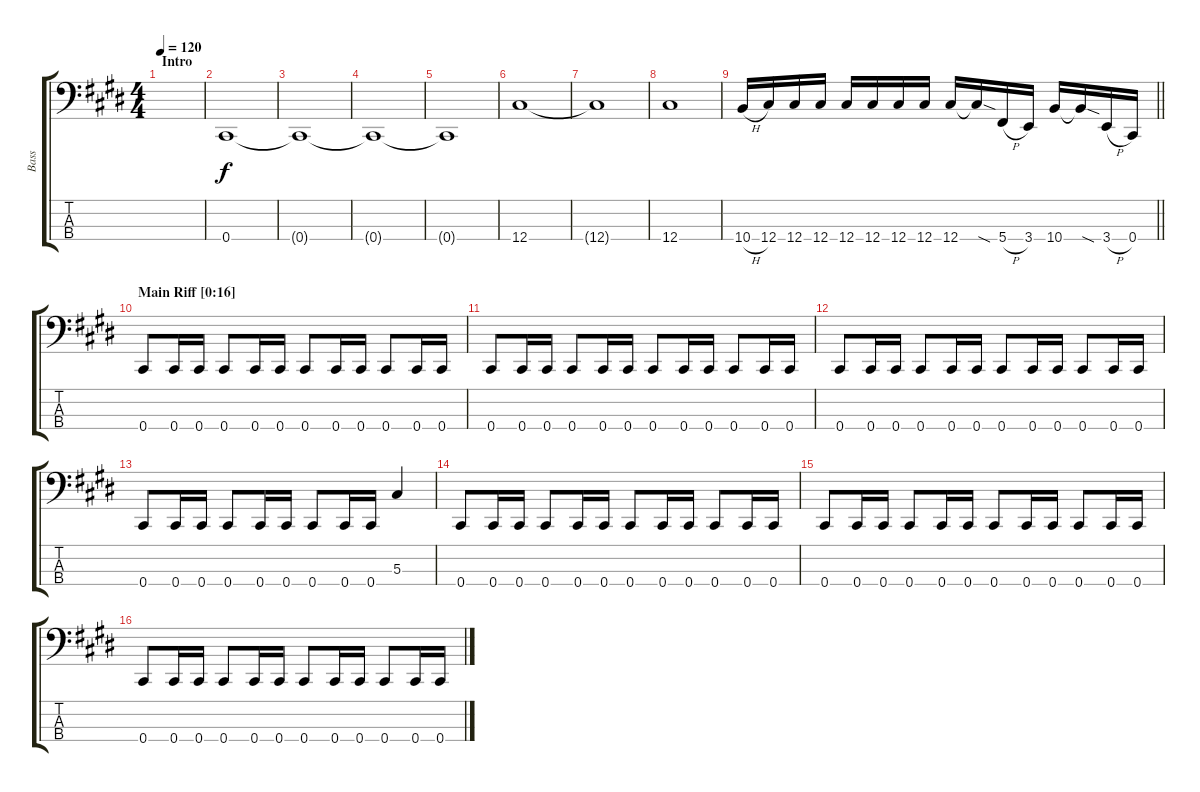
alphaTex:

\track ("Bass" "Bass") {instrument electricbassfinger}
\staff {score tabs}
\tuning (Gb2 Db2 Ab1 Db1) {hide}
\ts (4 4)
\section ("" "Intro")
\tempo 120
\clef f4
\ks c#minor
|
0.4.1 |
0.4{t}.1 |
0.4{t}.1 |
0.4{t}.1 |
12.4.1 |
12.4{t}.1 |
12.4.1 |
\barLineRight lightlight
10.4{h}.16 12.4.16 12.4.16 12.4.16 12.4.16 12.4.16 12.4.16 12.4.16 12.4.16 12.4{sod t}.16 5.4{h}.16 3.4.16 10.4.16 10.4{sod t}.16 3.4{h}.16 0.4.16 |
\section ("" "Main Riff [0:16]")
0.4.8 0.4.16 0.4.16 0.4.8 0.4.16 0.4.16 0.4.8 0.4.16 0.4.16 0.4.8 0.4.16 0.4.16 |
0.4.8 0.4.16 0.4.16 0.4.8 0.4.16 0.4.16 0.4.8 0.4.16 0.4.16 0.4.8 0.4.16 0.4.16 |
0.4.8 0.4.16 0.4.16 0.4.8 0.4.16 0.4.16 0.4.8 0.4.16 0.4.16 0.4.8 0.4.16 0.4.16 |
0.4.8 0.4.16 0.4.16 0.4.8 0.4.16 0.4.16 0.4.8 0.4.16 0.4.16 5.3.4 |
0.4.8 0.4.16 0.4.16 0.4.8 0.4.16 0.4.16 0.4.8 0.4.16 0.4.16 0.4.8 0.4.16 0.4.16 |
0.4.8 0.4.16 0.4.16 0.4.8 0.4.16 0.4.16 0.4.8 0.4.16 0.4.16 0.4.8 0.4.16 0.4.16 |
0.4.8 0.4.16 0.4.16 0.4.8 0.4.16 0.4.16 0.4.8 0.4.16 0.4.16 0.4.8 0.4.16 0.4.16
